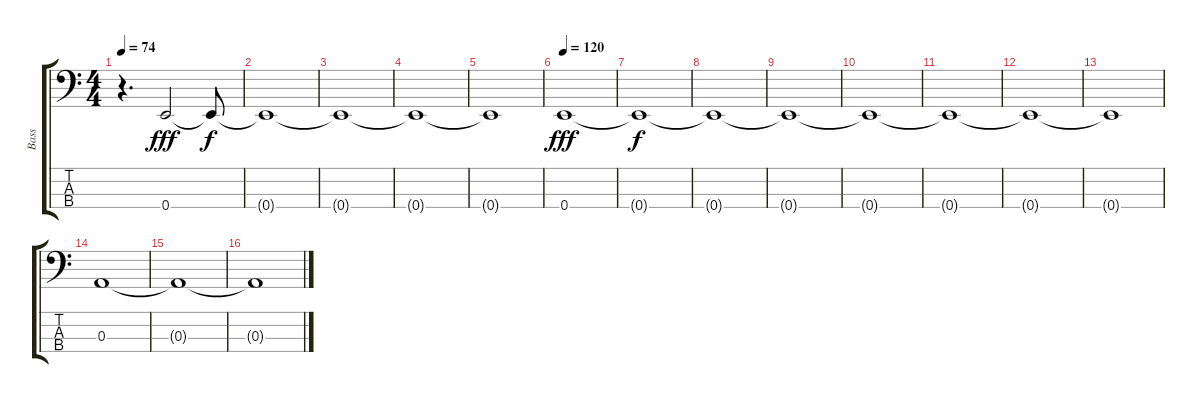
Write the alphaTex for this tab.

\track ("Bass" "Bass") {instrument electricbassfinger}
\staff {score tabs}
\tuning (G2 D2 A1 E1) {hide}
\ts (4 4)
\tempo 74
\clef f4
\ks c
r.4{d dy f} 0.4.2{dy fff volume 12 balance 8 instrument stringensemble1} 0.4{t}.8{dy f} |
0.4{t}.1 |
0.4{t}.1 |
0.4{t}.1 |
0.4{t}.1 |
\tempo 120
0.4.1{dy fff} |
0.4{t}.1{dy f} |
0.4{t}.1 |
0.4{t}.1 |
0.4{t}.1 |
0.4{t}.1 |
0.4{t}.1 |
0.4{t}.1 |
0.3.1 |
0.3{t}.1 |
0.3{t}.1
